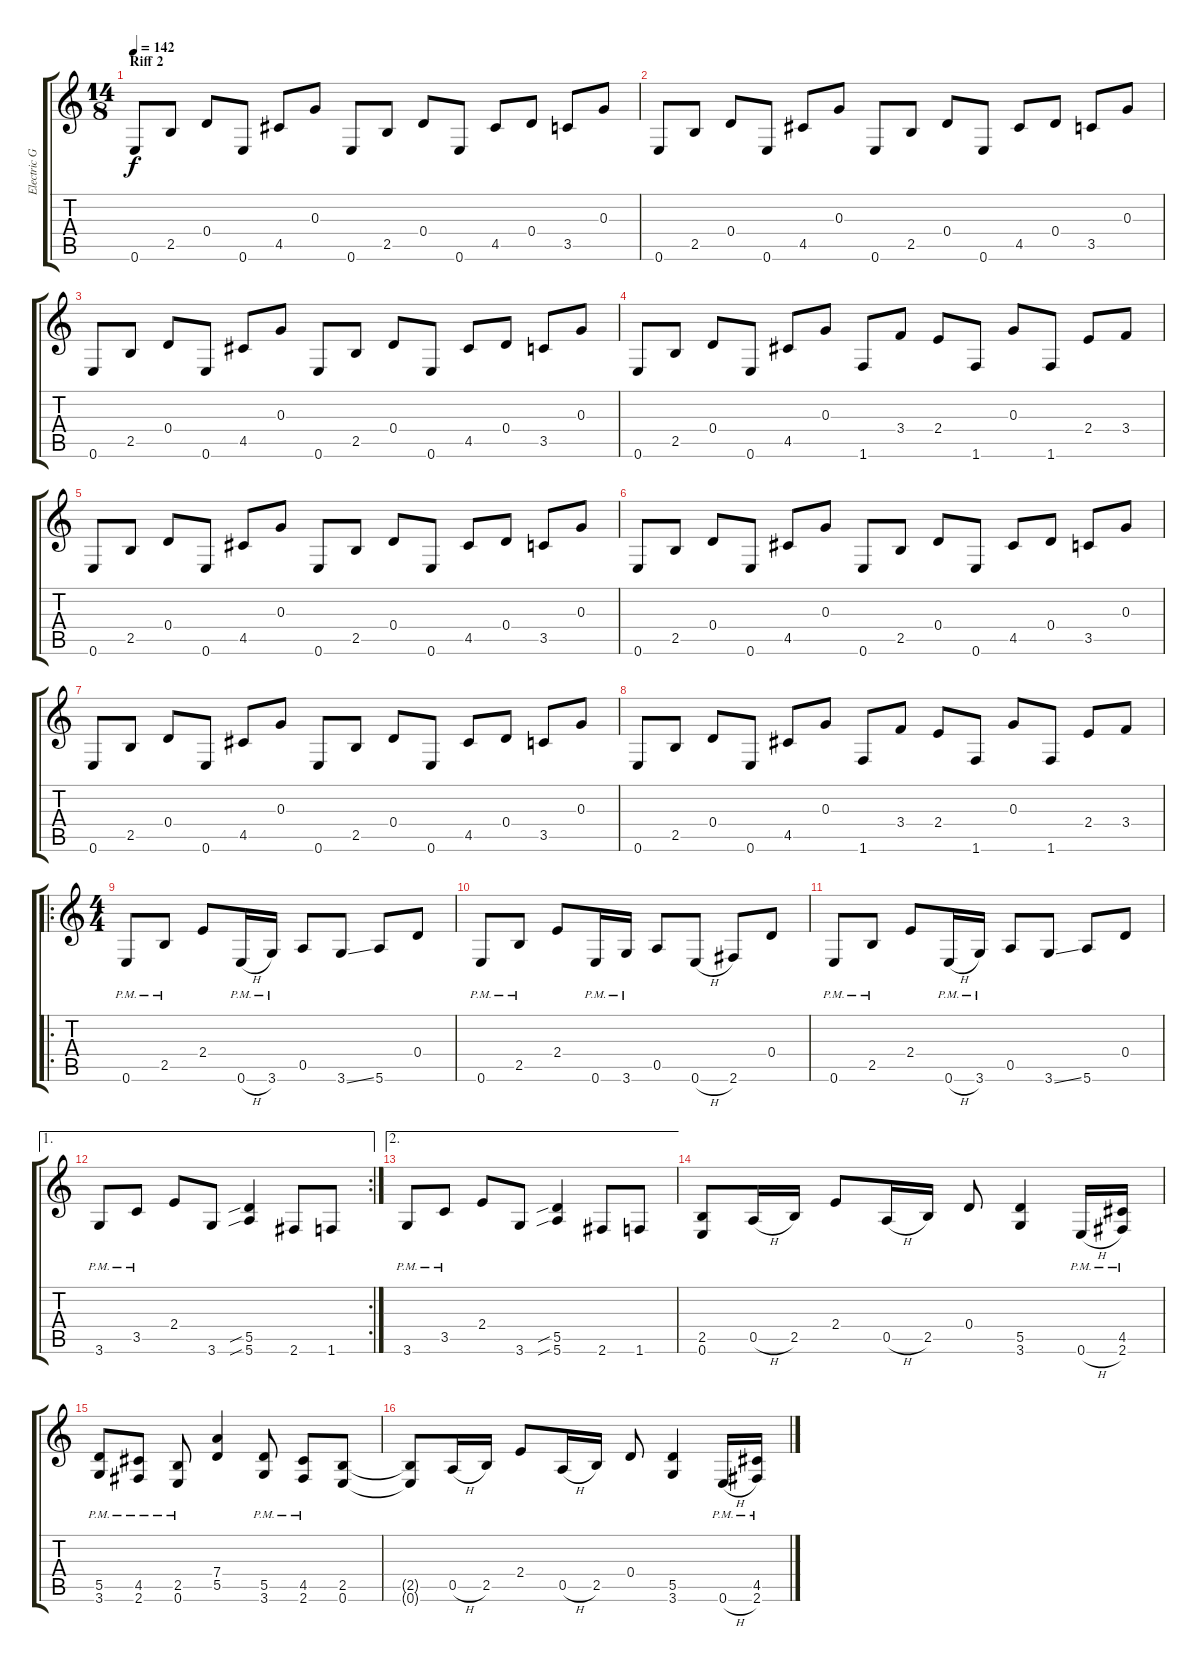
\track ("Electric Guitar" "Electric G") {instrument distortionguitar}
\staff {score tabs}
\tuning (E4 B3 G3 D3 A2 E2) {hide}
\ts (14 8)
\section ("" "Riff 2")
\tempo 142
\clef g2
\ks c
0.6.8{dy f} 2.5.8 0.4.8 0.6.8 4.5.8 0.3.8 0.6.8 2.5.8 0.4.8 0.6.8 4.5.8 0.4.8 3.5.8 0.3.8 |
0.6.8 2.5.8 0.4.8 0.6.8 4.5.8 0.3.8 0.6.8 2.5.8 0.4.8 0.6.8 4.5.8 0.4.8 3.5.8 0.3.8 |
0.6.8 2.5.8 0.4.8 0.6.8 4.5.8 0.3.8 0.6.8 2.5.8 0.4.8 0.6.8 4.5.8 0.4.8 3.5.8 0.3.8 |
0.6.8 2.5.8 0.4.8 0.6.8 4.5.8 0.3.8 1.6.8 3.4.8 2.4.8 1.6.8 0.3.8 1.6.8 2.4.8 3.4.8 |
0.6.8 2.5.8 0.4.8 0.6.8 4.5.8 0.3.8 0.6.8 2.5.8 0.4.8 0.6.8 4.5.8 0.4.8 3.5.8 0.3.8 |
0.6.8 2.5.8 0.4.8 0.6.8 4.5.8 0.3.8 0.6.8 2.5.8 0.4.8 0.6.8 4.5.8 0.4.8 3.5.8 0.3.8 |
0.6.8 2.5.8 0.4.8 0.6.8 4.5.8 0.3.8 0.6.8 2.5.8 0.4.8 0.6.8 4.5.8 0.4.8 3.5.8 0.3.8 |
0.6.8 2.5.8 0.4.8 0.6.8 4.5.8 0.3.8 1.6.8 3.4.8 2.4.8 1.6.8 0.3.8 1.6.8 2.4.8 3.4.8 |
\ro
\ts (4 4)
0.6{pm}.8 2.5{pm}.8 2.4.8 0.6{h pm}.16 3.6{pm}.16 0.5.8 3.6{ss}.8 5.6.8 0.4.8 |
0.6{pm}.8 2.5{pm}.8 2.4.8 0.6{pm}.16 3.6{pm}.16 0.5.8 0.6{h}.8 2.6.8 0.4.8 |
0.6{pm}.8 2.5{pm}.8 2.4.8 0.6{h pm}.16 3.6{pm}.16 0.5.8 3.6{ss}.8 5.6.8 0.4.8 |
\ae 1
\rc 2
3.6{pm}.8 3.5{pm}.8 2.4.8 3.6.8 (5.5{sib} 5.6{sib}).4 2.6.8 1.6.8 |
\ae 2
3.6{pm}.8 3.5{pm}.8 2.4.8 3.6.8 (5.5{sib} 5.6{sib}).4 2.6.8 1.6.8 |
(2.5 0.6).8 0.5{h}.16 2.5.16 2.4.8 0.5{h}.16 2.5.16 0.4.8 (5.5 3.6).4 0.6{h pm}.16 (4.5{pm} 2.6{pm}).16 |
(5.5{pm} 3.6{pm}).8 (4.5{pm} 2.6{pm}).8 (2.5{pm} 0.6{pm}).8 (7.4 5.5).4 (5.5{pm} 3.6{pm}).8 (4.5{pm} 2.6{pm}).8 (2.5 0.6).8 |
(2.5{t} 0.6{t}).8 0.5{h}.16 2.5.16 2.4.8 0.5{h}.16 2.5.16 0.4.8 (5.5 3.6).4 0.6{h pm}.16 (4.5{pm} 2.6{pm}).16
